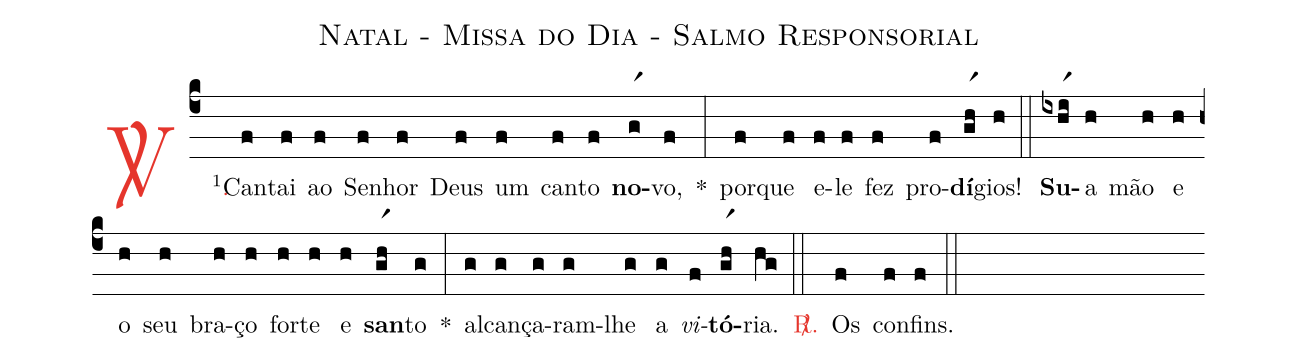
name: Natal - Missa do Dia - Salmo Responsorial;
%%
(c4)

<c><sp>V/</sp>.</c>() <v>\VSup{1}</v>Can(f)tai(f) ao(f) Se(f)nhor(f) Deus(f) um(f) can(f)to(f) <b>no</b>(gr1)vo,(f) *(:)
por(f)que(f) e(f)le(f) fez(f) pro(f)<b>dí</b>(gr1h)gios!(h)

(::)

<b>Su</b>(ixhr1i)a(h) mão(h) e(h) o(h) seu(h) bra(h)ço(h) for(h)te(h) e(h) <b>san</b>(gr1h)to(g) *(:)
al(g)can(g)ça(g)ram-(g)lhe(g) a(g) <i>vi</i>(f)<b>tó</b>(gr1h)ria.(hg)

(::)

<c><sp>R/</sp>.</c>() Os(f) con(f)fins.(f)

(::)
